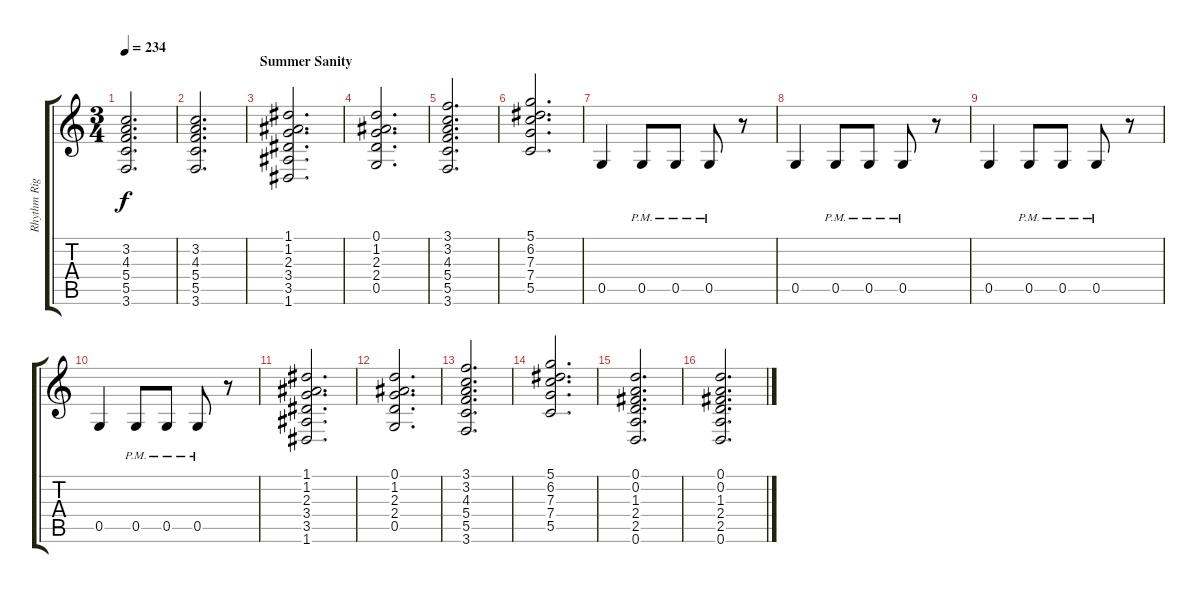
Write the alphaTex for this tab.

\track ("Rhythm Right" "Rhythm Rig") {instrument overdrivenguitar}
\staff {score tabs}
\tuning (D4 A3 F3 C3 G2 D2) {hide}
\ts (3 4)
\tempo 234
\clef g2
\ks c
(3.2 4.3 5.4 5.5 3.6).2{d dy f} |
(3.2 4.3 5.4 5.5 3.6).2{d} |
\section ("" "Summer Sanity")
(1.1 1.2 2.3 3.4 3.5 1.6).2{d} |
(0.1 1.2 2.3 2.4 0.5).2{d} |
(3.1 3.2 4.3 5.4 5.5 3.6).2{d} |
(5.1 6.2 7.3 7.4 5.5).2{d} |
0.5.4 0.5{pm}.8 0.5{pm}.8 0.5{pm}.8 r.8 |
0.5.4 0.5{pm}.8 0.5{pm}.8 0.5{pm}.8 r.8 |
0.5.4 0.5{pm}.8 0.5{pm}.8 0.5{pm}.8 r.8 |
0.5.4 0.5{pm}.8 0.5{pm}.8 0.5{pm}.8 r.8 |
(1.1 1.2 2.3 3.4 3.5 1.6).2{d} |
(0.1 1.2 2.3 2.4 0.5).2{d} |
(3.1 3.2 4.3 5.4 5.5 3.6).2{d} |
(5.1 6.2 7.3 7.4 5.5).2{d} |
(0.1 0.2 1.3 2.4 2.5 0.6).2{d} |
(0.1 0.2 1.3 2.4 2.5 0.6).2{d}
